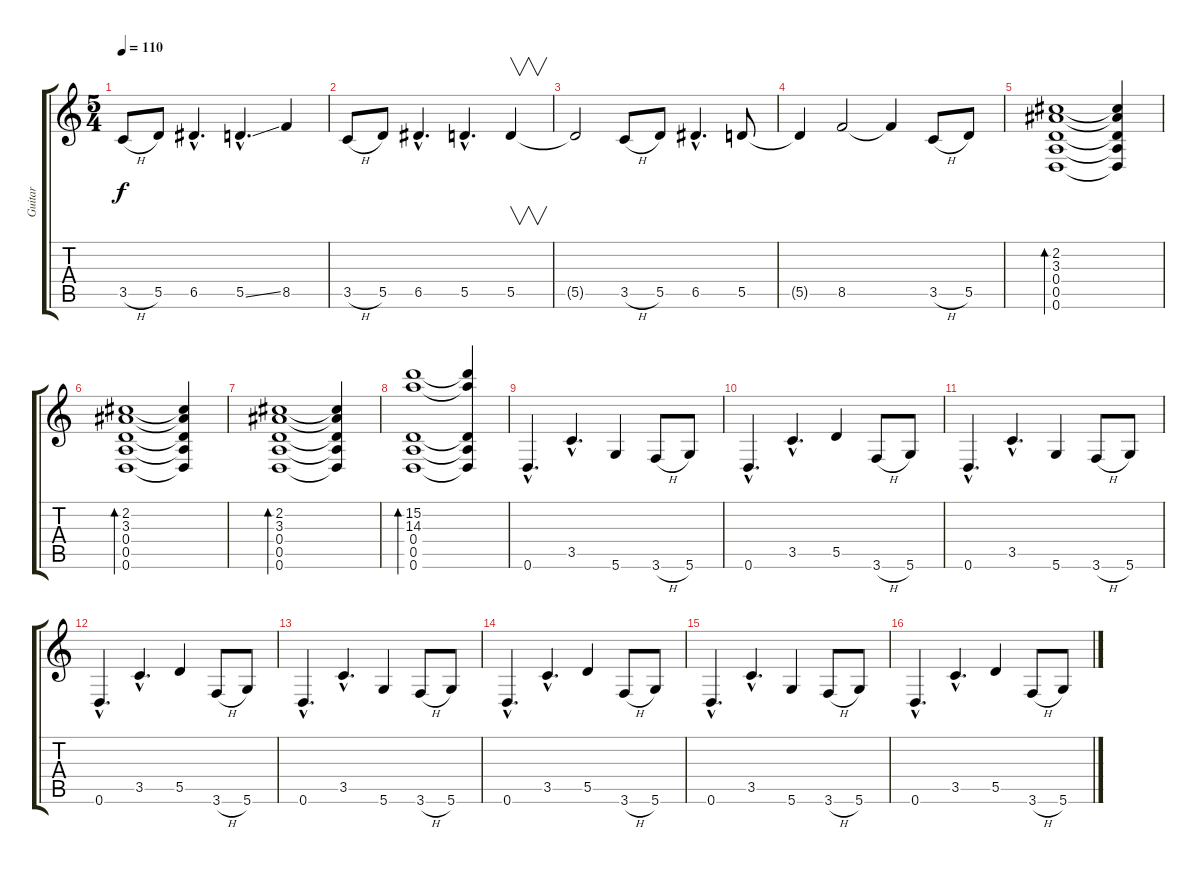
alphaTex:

\track ("Guitar" "Guitar") {instrument overdrivenguitar}
\staff {score tabs}
\tuning (E4 B3 G3 D3 A2 D2) {hide}
\ts (5 4)
\tempo 110
\clef g2
\ks c
3.5{h}.8{dy f} 5.5.8 6.5{hac}.4{d} 5.5{ss hac}.4{d} 8.5.4 |
3.5{h}.8 5.5.8 6.5{hac}.4{d} 5.5{hac}.4{d} 5.5.4{v} |
5.5{t}.2 3.5{h}.8 5.5.8 6.5{hac}.4{d} 5.5.8 |
5.5{t}.4 8.5.2 8.5{t}.4 3.5{h}.8 5.5.8 |
(2.2 3.3 0.4 0.5 0.6).1{bd 480 volume 13 instrument pad3polysynth} (2.2{t} 3.3{t} 0.4{t} 0.5{t} 0.6{t}).4 |
(2.2 3.3 0.4 0.5 0.6).1{bd 480 volume 13 instrument pad3polysynth} (2.2{t} 3.3{t} 0.4{t} 0.5{t} 0.6{t}).4 |
(2.2 3.3 0.4 0.5 0.6).1{bd 480 volume 13 instrument pad3polysynth} (2.2{t} 3.3{t} 0.4{t} 0.5{t} 0.6{t}).4 |
(15.2 14.3 0.4 0.5 0.6).1{bd 480 volume 13 instrument pad3polysynth} (15.2{t} 14.3{t} 0.4{t} 0.5{t} 0.6{t}).4 |
0.6{hac}.4{d volume 15 instrument distortionguitar} 3.5{hac}.4{d} 5.6.4 3.6{h}.8 5.6.8 |
0.6{hac}.4{d} 3.5{hac}.4{d} 5.5.4 3.6{h}.8 5.6.8 |
0.6{hac}.4{d volume 15 instrument distortionguitar} 3.5{hac}.4{d} 5.6.4 3.6{h}.8 5.6.8 |
0.6{hac}.4{d} 3.5{hac}.4{d} 5.5.4 3.6{h}.8 5.6.8 |
0.6{hac}.4{d volume 15 instrument distortionguitar} 3.5{hac}.4{d} 5.6.4 3.6{h}.8 5.6.8 |
0.6{hac}.4{d} 3.5{hac}.4{d} 5.5.4 3.6{h}.8 5.6.8 |
0.6{hac}.4{d volume 15 instrument distortionguitar} 3.5{hac}.4{d} 5.6.4 3.6{h}.8 5.6.8 |
0.6{hac}.4{d} 3.5{hac}.4{d} 5.5.4 3.6{h}.8 5.6.8
